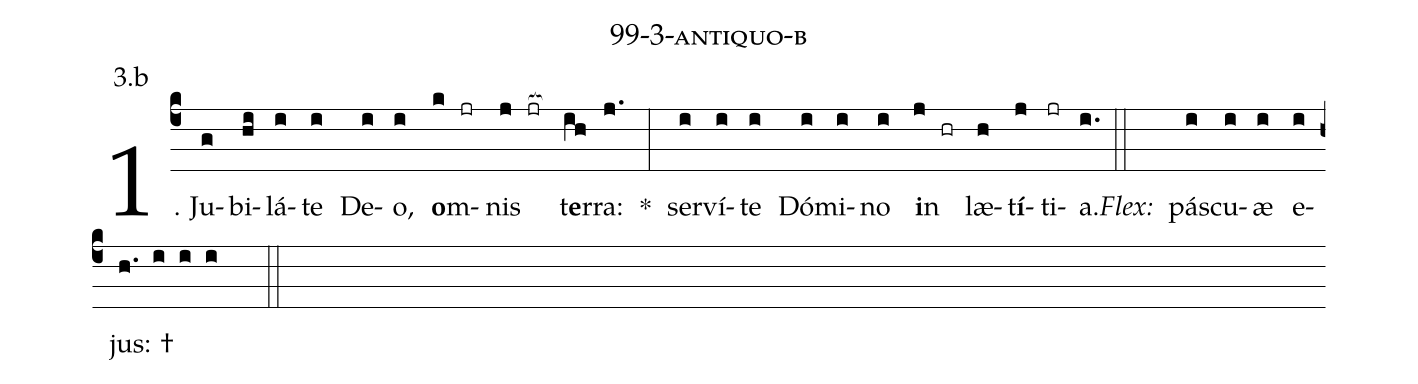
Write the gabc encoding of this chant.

name: 99-3-antiquo-b;
annotation: 3.b;
%%
(c4)1. Ju(g)bi(hi)lá(i)te(i) De(i)o,(i) <b>o</b>m(k jr)nis(j jr[ocb:1{]) t<b>e</b>r(ih[ocb:0}])ra:(j.) *(:) ser(i)ví(i)te(i) Dó(i)mi(i)no(i) <b>i</b>n(j hr) læ(h)t<b>í</b>(j)ti(jr)a.(i.) (::)
<i>Flex:</i>()  pás(i)cu(i)æ(i) e(i)jus: †(h. i i i  ::)
